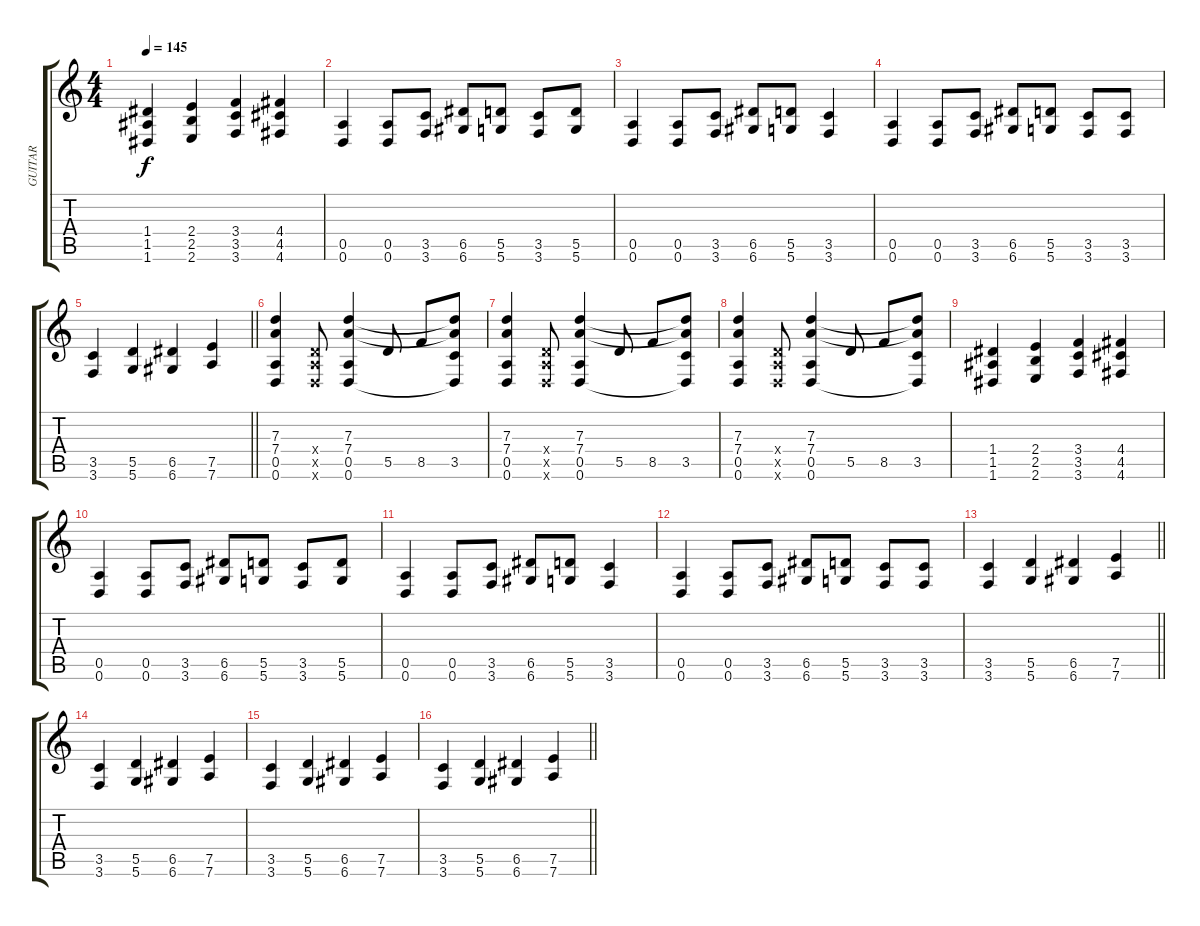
\track ("GUITAR" "GUITAR") {instrument distortionguitar}
\staff {score tabs}
\tuning (E4 B3 G3 D3 A2 D2) {hide}
\ts (4 4)
\tempo 145
\clef g2
\ks c
(1.4 1.5 1.6).4{dy f} (2.4 2.5 2.6).4 (3.4 3.5 3.6).4 (4.4 4.5 4.6).4 |
(0.5 0.6).4 (0.5 0.6).8 (3.5 3.6).8 (6.5 6.6).8 (5.5 5.6).8 (3.5 3.6).8 (5.5 5.6).8 |
(0.5 0.6).4 (0.5 0.6).8 (3.5 3.6).8 (6.5 6.6).8 (5.5 5.6).8 (3.5 3.6).4 |
(0.5 0.6).4 (0.5 0.6).8 (3.5 3.6).8 (6.5 6.6).8 (5.5 5.6).8 (3.5 3.6).8 (3.5 3.6).8 |
\barLineRight lightlight
(3.5 3.6).4 (5.5 5.6).4 (6.5 6.6).4 (7.5 7.6).4 |
(7.3 7.4 0.5 0.6).4 (0.4{x} 0.5{x} 0.6{x}).8 (7.3 7.4 0.5 0.6).4 5.5.8 8.5.8 (7.3{t} 7.4{t} 3.5 0.6{t}).8 |
(7.3 7.4 0.5 0.6).4 (0.4{x} 0.5{x} 0.6{x}).8 (7.3 7.4 0.5 0.6).4 5.5.8 8.5.8 (7.3{t} 7.4{t} 3.5 0.6{t}).8 |
(7.3 7.4 0.5 0.6).4 (0.4{x} 0.5{x} 0.6{x}).8 (7.3 7.4 0.5 0.6).4 5.5.8 8.5.8 (7.3{t} 7.4{t} 3.5 0.6{t}).8 |
(1.4 1.5 1.6).4 (2.4 2.5 2.6).4 (3.4 3.5 3.6).4 (4.4 4.5 4.6).4 |
(0.5 0.6).4 (0.5 0.6).8 (3.5 3.6).8 (6.5 6.6).8 (5.5 5.6).8 (3.5 3.6).8 (5.5 5.6).8 |
(0.5 0.6).4 (0.5 0.6).8 (3.5 3.6).8 (6.5 6.6).8 (5.5 5.6).8 (3.5 3.6).4 |
(0.5 0.6).4 (0.5 0.6).8 (3.5 3.6).8 (6.5 6.6).8 (5.5 5.6).8 (3.5 3.6).8 (3.5 3.6).8 |
\barLineRight lightlight
(3.5 3.6).4 (5.5 5.6).4 (6.5 6.6).4 (7.5 7.6).4 |
(3.5 3.6).4 (5.5 5.6).4 (6.5 6.6).4 (7.5 7.6).4 |
(3.5 3.6).4 (5.5 5.6).4 (6.5 6.6).4 (7.5 7.6).4 |
\barLineRight lightlight
(3.5 3.6).4 (5.5 5.6).4 (6.5 6.6).4 (7.5 7.6).4
